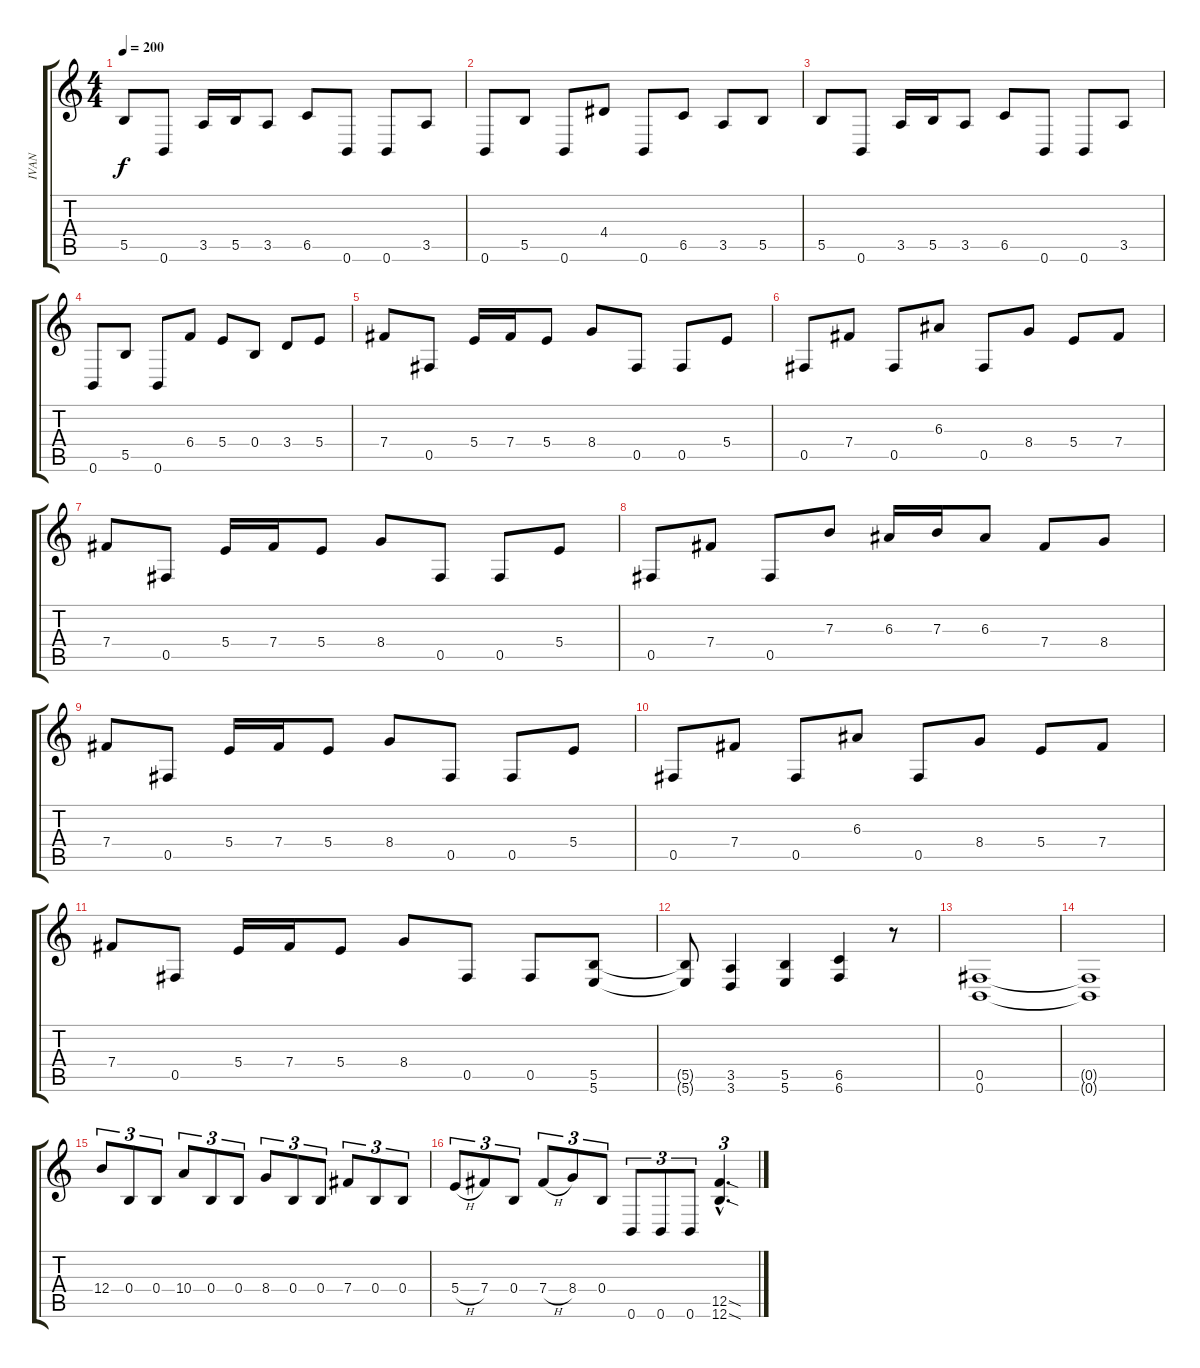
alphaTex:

\track ("IVAN" "IVAN") {instrument distortionguitar}
\staff {score tabs}
\tuning (Db4 Ab3 E3 B2 Gb2 B1) {hide}
\ts (4 4)
\tempo 200
\clef g2
\ks c
5.5.8{dy f} 0.6.8 3.5.16 5.5.16 3.5.8 6.5.8 0.6.8 0.6.8 3.5.8 |
0.6.8 5.5.8 0.6.8 4.4.8 0.6.8 6.5.8 3.5.8 5.5.8 |
5.5.8 0.6.8 3.5.16 5.5.16 3.5.8 6.5.8 0.6.8 0.6.8 3.5.8 |
0.6.8 5.5.8 0.6.8 6.4.8 5.4.8 0.4.8 3.4.8 5.4.8 |
7.4.8 0.5.8 5.4.16 7.4.16 5.4.8 8.4.8 0.5.8 0.5.8 5.4.8 |
0.5.8 7.4.8 0.5.8 6.3.8 0.5.8 8.4.8 5.4.8 7.4.8 |
7.4.8 0.5.8 5.4.16 7.4.16 5.4.8 8.4.8 0.5.8 0.5.8 5.4.8 |
0.5.8 7.4.8 0.5.8 7.3.8 6.3.16 7.3.16 6.3.8 7.4.8 8.4.8 |
7.4.8 0.5.8 5.4.16 7.4.16 5.4.8 8.4.8 0.5.8 0.5.8 5.4.8 |
0.5.8 7.4.8 0.5.8 6.3.8 0.5.8 8.4.8 5.4.8 7.4.8 |
7.4.8 0.5.8 5.4.16 7.4.16 5.4.8 8.4.8 0.5.8 0.5.8 (5.5 5.6).8 |
(5.5{t} 5.6{t}).8 (3.5 3.6).4 (5.5 5.6).4 (6.5 6.6).4 r.8 |
(0.5 0.6).1 |
(0.5{t} 0.6{t}).1 |
12.4.8{tu (3 2)} 0.4.8{tu (3 2)} 0.4.8{tu (3 2)} 10.4.8{tu (3 2)} 0.4.8{tu (3 2)} 0.4.8{tu (3 2)} 8.4.8{tu (3 2)} 0.4.8{tu (3 2)} 0.4.8{tu (3 2)} 7.4.8{tu (3 2)} 0.4.8{tu (3 2)} 0.4.8{tu (3 2)} |
5.4{h}.8{tu (3 2)} 7.4.8{tu (3 2)} 0.4.8{tu (3 2)} 7.4{h}.8{tu (3 2)} 8.4.8{tu (3 2)} 0.4.8{tu (3 2)} 0.6.8{tu (3 2)} 0.6.8{tu (3 2)} 0.6.8{tu (3 2)} (12.5{sod hac} 12.6{sod hac}).4{d tu (3 2)}
